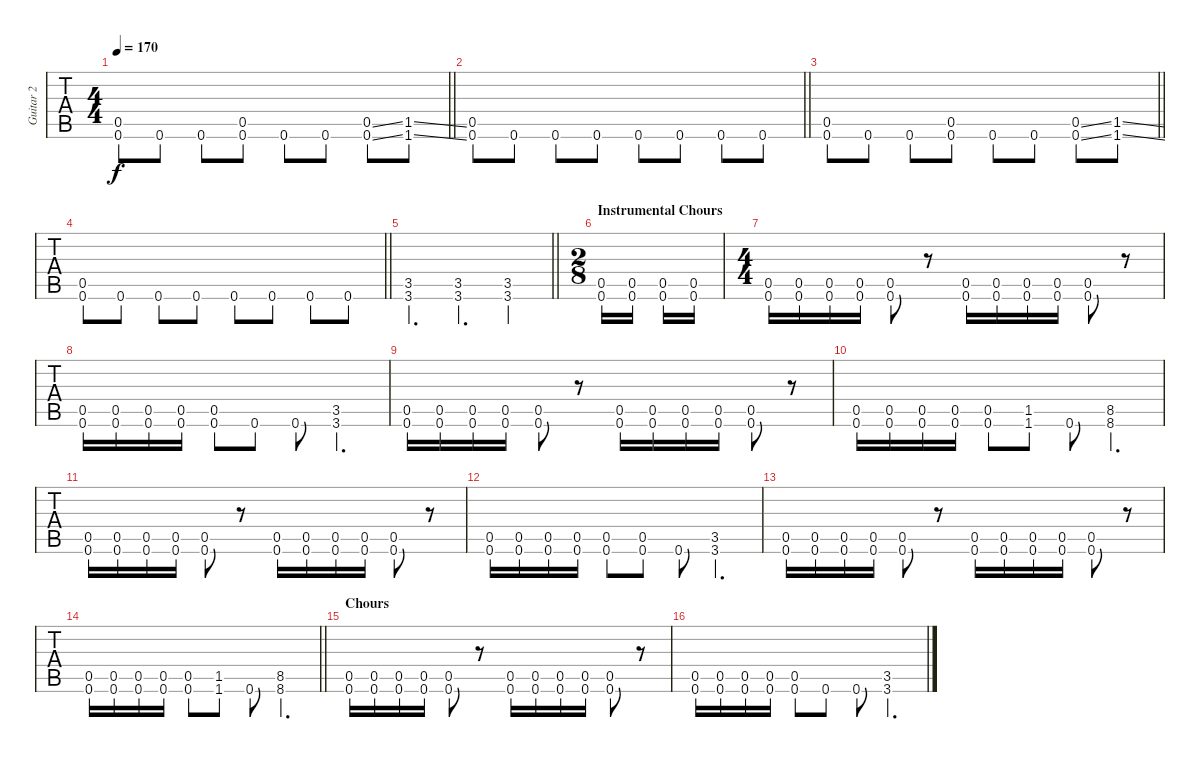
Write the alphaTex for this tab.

\track ("Guitar 2" "Guitar 2") {instrument distortionguitar}
\staff {tabs}
\tuning (D4 A3 F3 C3 G2 C2) {hide}
\ts (4 4)
\tempo 170
\clef g2
\barLineRight lightlight
\ks c
(0.5 0.6).8{dy f} 0.6.8 0.6.8 (0.5 0.6).8 0.6.8 0.6.8 (0.5{ss} 0.6{ss}).8 (1.5{ss} 1.6{ss}).8 |
\barLineRight lightlight
(0.5 0.6).8 0.6.8 0.6.8 0.6.8 0.6.8 0.6.8 0.6.8 0.6.8 |
\barLineRight lightlight
(0.5 0.6).8 0.6.8 0.6.8 (0.5 0.6).8 0.6.8 0.6.8 (0.5{ss} 0.6{ss}).8 (1.5{ss} 1.6{ss}).8 |
\barLineRight lightlight
(0.5 0.6).8 0.6.8 0.6.8 0.6.8 0.6.8 0.6.8 0.6.8 0.6.8 |
\barLineRight lightlight
(3.5 3.6).4{d} (3.5 3.6).4{d} (3.5 3.6).4 |
\ts (2 8)
\section ("" "Instrumental Chours")
(0.5 0.6).16 (0.5 0.6).16 (0.5 0.6).16 (0.5 0.6).16 |
\ts (4 4)
(0.5 0.6).16 (0.5 0.6).16 (0.5 0.6).16 (0.5 0.6).16 (0.5 0.6).8 r.8 (0.5 0.6).16 (0.5 0.6).16 (0.5 0.6).16 (0.5 0.6).16 (0.5 0.6).8 r.8 |
(0.5 0.6).16 (0.5 0.6).16 (0.5 0.6).16 (0.5 0.6).16 (0.5 0.6).8 0.6.8 0.6.8 (3.5 3.6).4{d} |
(0.5 0.6).16 (0.5 0.6).16 (0.5 0.6).16 (0.5 0.6).16 (0.5 0.6).8 r.8 (0.5 0.6).16 (0.5 0.6).16 (0.5 0.6).16 (0.5 0.6).16 (0.5 0.6).8 r.8 |
(0.5 0.6).16 (0.5 0.6).16 (0.5 0.6).16 (0.5 0.6).16 (0.5 0.6).8 (1.5 1.6).8 0.6.8 (8.5 8.6).4{d} |
(0.5 0.6).16 (0.5 0.6).16 (0.5 0.6).16 (0.5 0.6).16 (0.5 0.6).8 r.8 (0.5 0.6).16 (0.5 0.6).16 (0.5 0.6).16 (0.5 0.6).16 (0.5 0.6).8 r.8 |
(0.5 0.6).16 (0.5 0.6).16 (0.5 0.6).16 (0.5 0.6).16 (0.5 0.6).8 (0.5 0.6).8 0.6.8 (3.5 3.6).4{d} |
(0.5 0.6).16 (0.5 0.6).16 (0.5 0.6).16 (0.5 0.6).16 (0.5 0.6).8 r.8 (0.5 0.6).16 (0.5 0.6).16 (0.5 0.6).16 (0.5 0.6).16 (0.5 0.6).8 r.8 |
\barLineRight lightlight
(0.5 0.6).16 (0.5 0.6).16 (0.5 0.6).16 (0.5 0.6).16 (0.5 0.6).8 (1.5 1.6).8 0.6.8 (8.5 8.6).4{d} |
\section ("" "Chours")
(0.5 0.6).16 (0.5 0.6).16 (0.5 0.6).16 (0.5 0.6).16 (0.5 0.6).8 r.8 (0.5 0.6).16 (0.5 0.6).16 (0.5 0.6).16 (0.5 0.6).16 (0.5 0.6).8 r.8 |
(0.5 0.6).16 (0.5 0.6).16 (0.5 0.6).16 (0.5 0.6).16 (0.5 0.6).8 0.6.8 0.6.8 (3.5 3.6).4{d}
